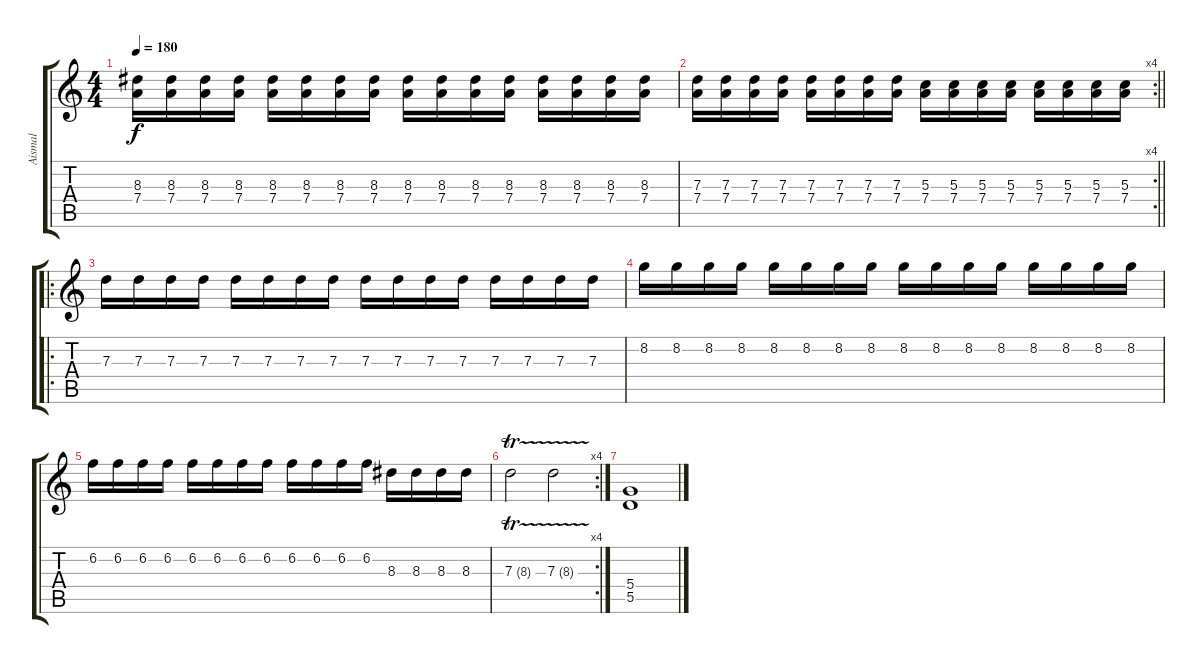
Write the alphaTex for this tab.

\track ("Aismal" "Aismal") {instrument distortionguitar}
\staff {score tabs}
\tuning (E4 B3 G3 D3 A2 E2) {hide}
\ts (4 4)
\tempo 180
\clef g2
\ks c
(8.3 7.4).16{dy f} (8.3 7.4).16 (8.3 7.4).16 (8.3 7.4).16 (8.3 7.4).16 (8.3 7.4).16 (8.3 7.4).16 (8.3 7.4).16 (8.3 7.4).16 (8.3 7.4).16 (8.3 7.4).16 (8.3 7.4).16 (8.3 7.4).16 (8.3 7.4).16 (8.3 7.4).16 (8.3 7.4).16 |
\rc 4
\barLineRight lightlight
(7.3 7.4).16 (7.3 7.4).16 (7.3 7.4).16 (7.3 7.4).16 (7.3 7.4).16 (7.3 7.4).16 (7.3 7.4).16 (7.3 7.4).16 (5.3 7.4).16 (5.3 7.4).16 (5.3 7.4).16 (5.3 7.4).16 (5.3 7.4).16 (5.3 7.4).16 (5.3 7.4).16 (5.3 7.4).16 |
\ro
7.3.16 7.3.16 7.3.16 7.3.16 7.3.16 7.3.16 7.3.16 7.3.16 7.3.16 7.3.16 7.3.16 7.3.16 7.3.16 7.3.16 7.3.16 7.3.16 |
8.2.16 8.2.16 8.2.16 8.2.16 8.2.16 8.2.16 8.2.16 8.2.16 8.2.16 8.2.16 8.2.16 8.2.16 8.2.16 8.2.16 8.2.16 8.2.16 |
6.2.16 6.2.16 6.2.16 6.2.16 6.2.16 6.2.16 6.2.16 6.2.16 6.2.16 6.2.16 6.2.16 6.2.16 8.3.16 8.3.16 8.3.16 8.3.16 |
\rc 4
7.3{tr (8 16)}.2 7.3{tr (8 16)}.2 |
(5.4 5.5).1
